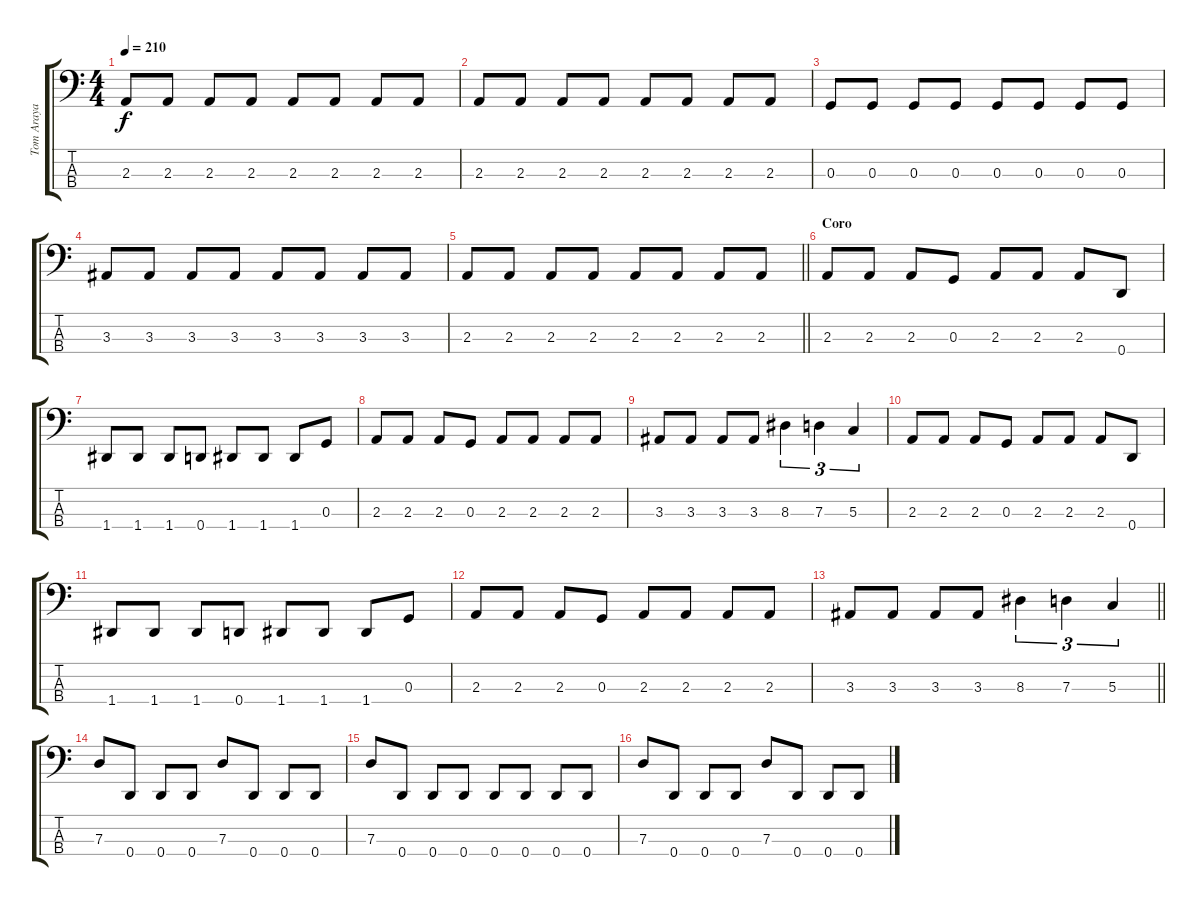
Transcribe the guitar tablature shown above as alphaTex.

\track ("Tom Araya" "Tom Araya") {instrument electricbassfinger}
\staff {score tabs}
\tuning (F2 C2 G1 D1) {hide}
\ts (4 4)
\tempo 210
\clef f4
\ks c
2.3.8{dy f} 2.3.8 2.3.8 2.3.8 2.3.8 2.3.8 2.3.8 2.3.8 |
2.3.8 2.3.8 2.3.8 2.3.8 2.3.8 2.3.8 2.3.8 2.3.8 |
0.3.8 0.3.8 0.3.8 0.3.8 0.3.8 0.3.8 0.3.8 0.3.8 |
3.3.8 3.3.8 3.3.8 3.3.8 3.3.8 3.3.8 3.3.8 3.3.8 |
\barLineRight lightlight
2.3.8 2.3.8 2.3.8 2.3.8 2.3.8 2.3.8 2.3.8 2.3.8 |
\section ("" "Coro")
2.3.8 2.3.8 2.3.8 0.3.8 2.3.8 2.3.8 2.3.8 0.4.8 |
1.4.8 1.4.8 1.4.8 0.4.8 1.4.8 1.4.8 1.4.8 0.3.8 |
2.3.8 2.3.8 2.3.8 0.3.8 2.3.8 2.3.8 2.3.8 2.3.8 |
3.3.8 3.3.8 3.3.8 3.3.8 8.3.4{tu (3 2)} 7.3.4{tu (3 2)} 5.3.4{tu (3 2)} |
2.3.8 2.3.8 2.3.8 0.3.8 2.3.8 2.3.8 2.3.8 0.4.8 |
1.4.8 1.4.8 1.4.8 0.4.8 1.4.8 1.4.8 1.4.8 0.3.8 |
2.3.8 2.3.8 2.3.8 0.3.8 2.3.8 2.3.8 2.3.8 2.3.8 |
\barLineRight lightlight
3.3.8 3.3.8 3.3.8 3.3.8 8.3.4{tu (3 2)} 7.3.4{tu (3 2)} 5.3.4{tu (3 2)} |
7.3.8 0.4.8 0.4.8 0.4.8 7.3.8 0.4.8 0.4.8 0.4.8 |
7.3.8 0.4.8 0.4.8 0.4.8 0.4.8 0.4.8 0.4.8 0.4.8 |
7.3.8 0.4.8 0.4.8 0.4.8 7.3.8 0.4.8 0.4.8 0.4.8
